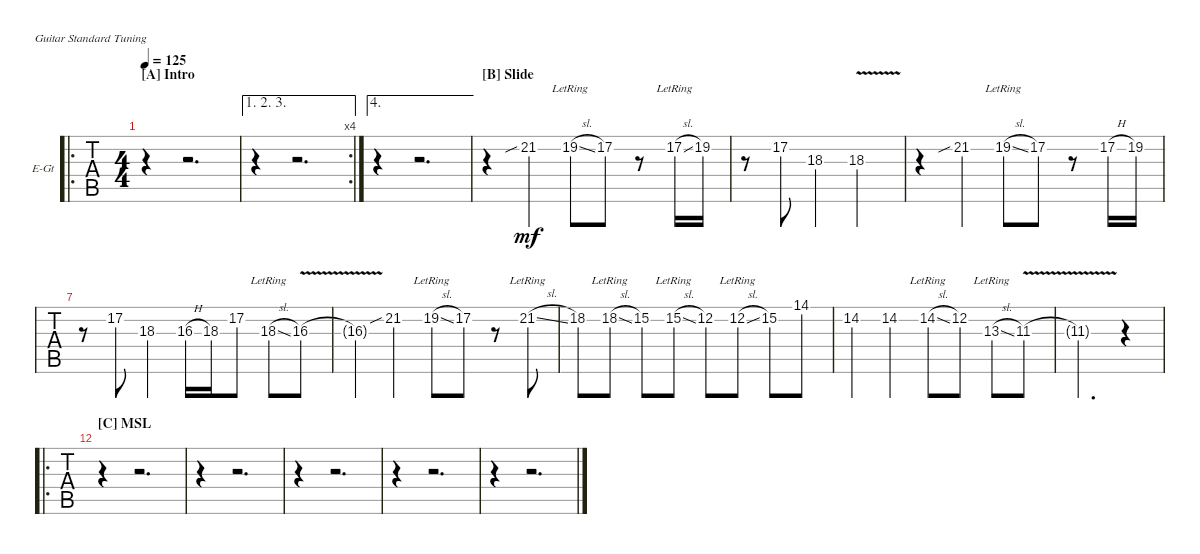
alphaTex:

\bracketExtendMode nobrackets
\firstSystemTrackNameOrientation horizontal
\otherSystemsTrackNameOrientation horizontal
\defaultBarNumberDisplay FirstOfSystem
\track ("Slide Gtr. 1" "E-Gt") {instrument electricguitarjazz}
\staff {tabs}
\tuning (E4 B3 G3 D3 A2 E2)
\ro
\ts (4 4)
\beaming (8 2 2 2 2)
\section ("A" "Intro")
\tempo 125
\clef g2
\ks c
r.4{dy mf instrument electricguitarjazz} r.2{d} |
\ae (1 2 3)
\rc 4
r.4 r.2{d} |
\ae 4
r.4 r.2{d} |
\section ("B" "Slide")
r.4 21.2{sib st}.4 19.2{sl lr}.8 17.2.8 r.8 17.2{sl lr}.16 19.2.16 |
r.8 17.2.8 18.3{st}.4 18.3{v}.2 |
r.4 21.2{sib st}.4 19.2{sl lr}.8 17.2.8 r.8 17.2{h}.16 19.2.16 |
r.8 17.2.8 18.3{st}.4 16.3{h}.16 18.3.16 17.2.8 18.3{sl lr}.8 16.3{v}.8 |
16.3{v t}.4 21.2{sib st}.4 19.2{sl lr}.8 17.2.8 r.8 21.2{sl ac lr}.8 |
18.2.8 18.2{sl ac lr}.8 15.2.8 15.2{sl ac lr}.8 12.2.8 12.2{sl ac lr}.8 15.2.8 14.1.8 |
14.2{st}.4 14.2{st}.4 14.2{sl ac lr}.8 12.2.8 13.3{sl ac lr}.8 11.3{v}.8 |
11.3{v t}.2{d} r.4 |
\ro
\section ("C" "MSL")
r.4 r.2{d} |
r.4 r.2{d} |
r.4 r.2{d} |
r.4 r.2{d} |
r.4 r.2{d}
